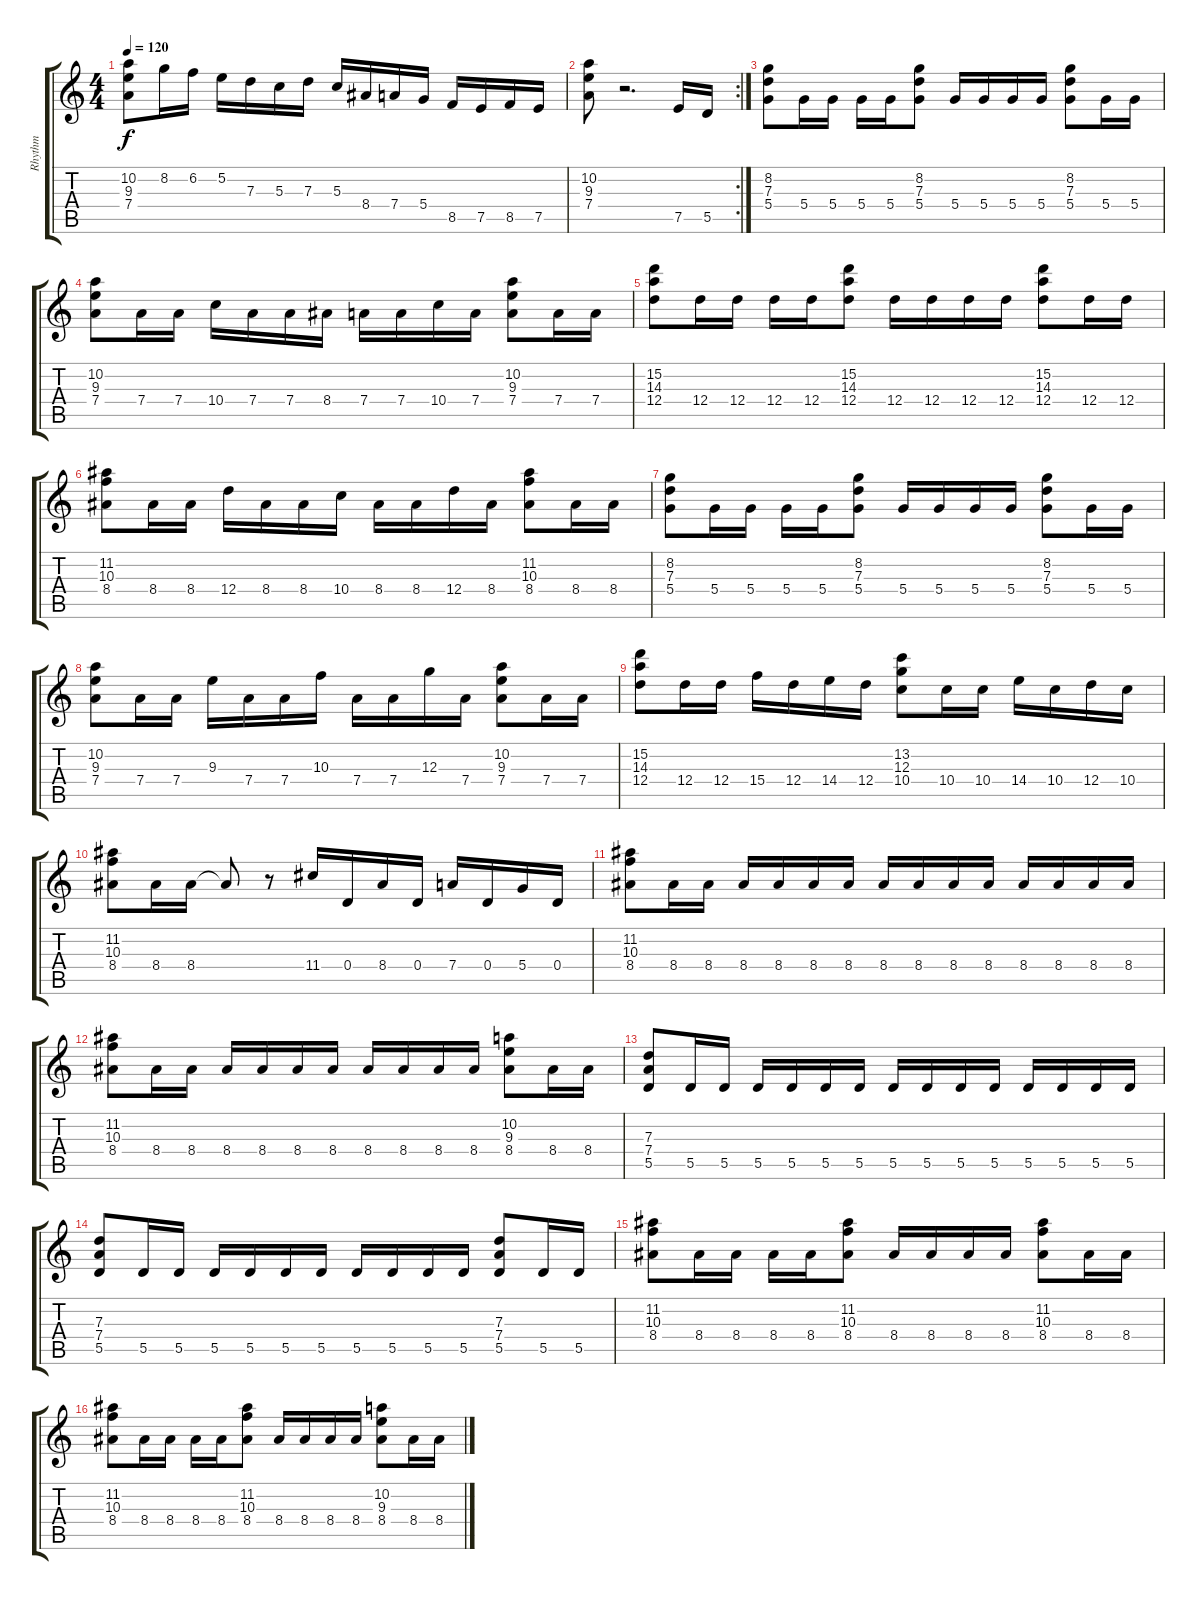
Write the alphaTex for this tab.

\track ("Rhythm" "Rhythm") {instrument distortionguitar}
\staff {score tabs}
\tuning (E4 B3 G3 D3 A2 E2) {hide}
\ts (4 4)
\tempo 120
\clef g2
\ks c
(10.2 9.3 7.4).8{dy f} 8.2.16 6.2.16 5.2.16 7.3.16 5.3.16 7.3.16 5.3.16 8.4.16 7.4.16 5.4.16 8.5.16 7.5.16 8.5.16 7.5.16 |
\rc 2
(10.2 9.3 7.4).8 r.2{d} 7.5.16 5.5.16 |
(8.2 7.3 5.4).8 5.4.16 5.4.16 5.4.16 5.4.16 (8.2 7.3 5.4).8 5.4.16 5.4.16 5.4.16 5.4.16 (8.2 7.3 5.4).8 5.4.16 5.4.16 |
(10.2 9.3 7.4).8 7.4.16 7.4.16 10.4.16 7.4.16 7.4.16 8.4.16 7.4.16 7.4.16 10.4.16 7.4.16 (10.2 9.3 7.4).8 7.4.16 7.4.16 |
(15.2 14.3 12.4).8 12.4.16 12.4.16 12.4.16 12.4.16 (15.2 14.3 12.4).8 12.4.16 12.4.16 12.4.16 12.4.16 (15.2 14.3 12.4).8 12.4.16 12.4.16 |
(11.2 10.3 8.4).8 8.4.16 8.4.16 12.4.16 8.4.16 8.4.16 10.4.16 8.4.16 8.4.16 12.4.16 8.4.16 (11.2 10.3 8.4).8 8.4.16 8.4.16 |
(8.2 7.3 5.4).8 5.4.16 5.4.16 5.4.16 5.4.16 (8.2 7.3 5.4).8 5.4.16 5.4.16 5.4.16 5.4.16 (8.2 7.3 5.4).8 5.4.16 5.4.16 |
(10.2 9.3 7.4).8 7.4.16 7.4.16 9.3.16 7.4.16 7.4.16 10.3.16 7.4.16 7.4.16 12.3.16 7.4.16 (10.2 9.3 7.4).8 7.4.16 7.4.16 |
(15.2 14.3 12.4).8 12.4.16 12.4.16 15.4.16 12.4.16 14.4.16 12.4.16 (13.2 12.3 10.4).8 10.4.16 10.4.16 14.4.16 10.4.16 12.4.16 10.4.16 |
(11.2 10.3 8.4).8 8.4.16 8.4.16 8.4{t}.8 r.8 11.4.16 0.4.16 8.4.16 0.4.16 7.4.16 0.4.16 5.4.16 0.4.16 |
(11.2 10.3 8.4).8 8.4.16 8.4.16 8.4.16 8.4.16 8.4.16 8.4.16 8.4.16 8.4.16 8.4.16 8.4.16 8.4.16 8.4.16 8.4.16 8.4.16 |
(11.2 10.3 8.4).8 8.4.16 8.4.16 8.4.16 8.4.16 8.4.16 8.4.16 8.4.16 8.4.16 8.4.16 8.4.16 (10.2 9.3 8.4).8 8.4.16 8.4.16 |
(7.3 7.4 5.5).8 5.5.16 5.5.16 5.5.16 5.5.16 5.5.16 5.5.16 5.5.16 5.5.16 5.5.16 5.5.16 5.5.16 5.5.16 5.5.16 5.5.16 |
(7.3 7.4 5.5).8 5.5.16 5.5.16 5.5.16 5.5.16 5.5.16 5.5.16 5.5.16 5.5.16 5.5.16 5.5.16 (7.3 7.4 5.5).8 5.5.16 5.5.16 |
(11.2 10.3 8.4).8 8.4.16 8.4.16 8.4.16 8.4.16 (11.2 10.3 8.4).8 8.4.16 8.4.16 8.4.16 8.4.16 (11.2 10.3 8.4).8 8.4.16 8.4.16 |
(11.2 10.3 8.4).8 8.4.16 8.4.16 8.4.16 8.4.16 (11.2 10.3 8.4).8 8.4.16 8.4.16 8.4.16 8.4.16 (10.2 9.3 8.4).8 8.4.16 8.4.16
